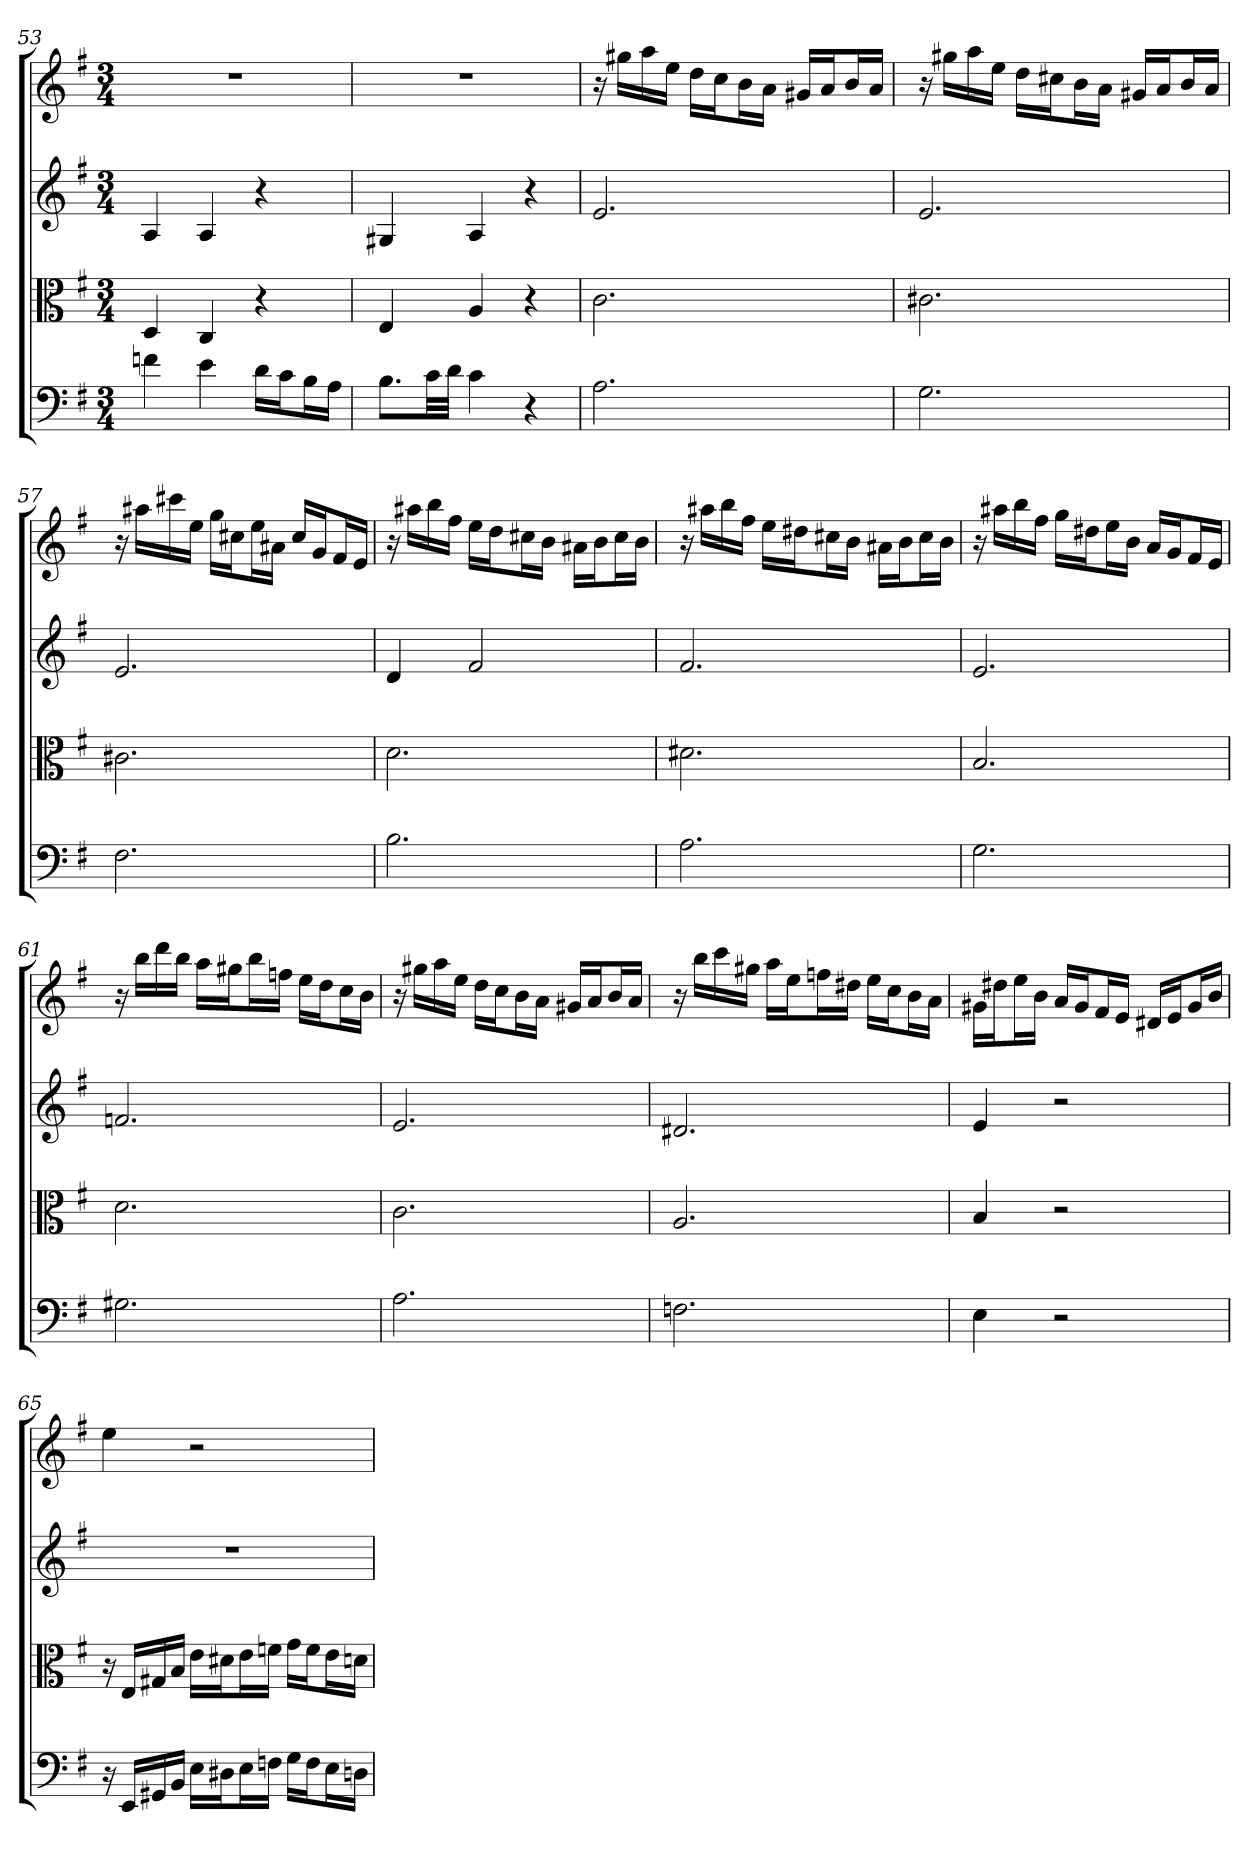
**kern	**kern	**kern	**kern
*part4	*part3	*part2	*part1
*staff4	*staff3	*staff2	*staff1
*clefF4	*clefC3	*	*
*k[f#]	*k[f#]	*k[f#]	*k[f#]
*G:	*G:	*G:	*G:
*M3/4	*M3/4	*M3/4	*M3/4
=53	=53	=53	=53
4fn	4D	4A	2.r
4e	4C	4A	.
16d\LL	4r	4r	.
16c\J	.	.	.
16B\L	.	.	.
16A\JJ	.	.	.
=54	=54	=54	=54
8.B\L	4E	4G#X	2.r
32c\LL	.	.	.
32d\JJJ	.	.	.
4c	4A	4A	.
4r	4r	4r	.
=55	=55	=55	=55
2.A	2.c	2.e	16r
.	.	.	16gg#XLL
.	.	.	16aa
.	.	.	16eeJJ
.	.	.	16ddLL
.	.	.	16ccJ
.	.	.	16bL
.	.	.	16aJJ
.	.	.	16g#XLL
.	.	.	16aJ
.	.	.	16bL
.	.	.	16aJJ
=56	=56	=56	=56
2.G	2.c#X	2.e	16r
.	.	.	16gg#XLL
.	.	.	16aa
.	.	.	16eeJJ
.	.	.	16ddLL
.	.	.	16cc#XJ
.	.	.	16bL
.	.	.	16aJJ
.	.	.	16g#XLL
.	.	.	16aJ
.	.	.	16bL
.	.	.	16aJJ
=57	=57	=57	=57
2.F#	2.c#X	2.e	16r
.	.	.	16aa#XLL
.	.	.	16ccc#X
.	.	.	16eeJJ
.	.	.	16ggLL
.	.	.	16cc#XJ
.	.	.	16eeL
.	.	.	16a#XJJ
.	.	.	16cc#LL
.	.	.	16gJ
.	.	.	16f#L
.	.	.	16eJJ
=58	=58	=58	=58
2.B	2.d	4d	16r
.	.	.	16aa#XLL
.	.	.	16bb
.	.	.	16ff#JJ
.	.	2f#	16eeLL
.	.	.	16ddJ
.	.	.	16cc#XL
.	.	.	16bJJ
.	.	.	16a#XLL
.	.	.	16bJ
.	.	.	16cc#L
.	.	.	16bJJ
=59	=59	=59	=59
2.A	2.d#X	2.f#	16r
.	.	.	16aa#XLL
.	.	.	16bb
.	.	.	16ff#JJ
.	.	.	16eeLL
.	.	.	16dd#XJ
.	.	.	16cc#XL
.	.	.	16bJJ
.	.	.	16a#XLL
.	.	.	16bJ
.	.	.	16cc#L
.	.	.	16bJJ
=60	=60	=60	=60
2.G	2.B	2.e	16r
.	.	.	16aa#XLL
.	.	.	16bb
.	.	.	16ff#JJ
.	.	.	16ggLL
.	.	.	16dd#XJ
.	.	.	16eeL
.	.	.	16bJJ
.	.	.	16aLL
.	.	.	16gJ
.	.	.	16f#L
.	.	.	16eJJ
=61	=61	=61	=61
2.G#X	2.d	2.fn	16r
.	.	.	16bbLL
.	.	.	16ddd
.	.	.	16bbJJ
.	.	.	16aaLL
.	.	.	16gg#XJ
.	.	.	16bbL
.	.	.	16ffnJJ
.	.	.	16eeLL
.	.	.	16ddJ
.	.	.	16ccL
.	.	.	16bJJ
=62	=62	=62	=62
2.A	2.c	2.e	16r
.	.	.	16gg#XLL
.	.	.	16aa
.	.	.	16eeJJ
.	.	.	16ddLL
.	.	.	16ccJ
.	.	.	16bL
.	.	.	16aJJ
.	.	.	16g#XLL
.	.	.	16aJ
.	.	.	16bL
.	.	.	16aJJ
=63	=63	=63	=63
2.Fn	2.A	2.d#X	16r
.	.	.	16bbLL
.	.	.	16ccc
.	.	.	16gg#XJJ
.	.	.	16aaLL
.	.	.	16eeJ
.	.	.	16ffnL
.	.	.	16dd#XJJ
.	.	.	16eeLL
.	.	.	16ccJ
.	.	.	16bL
.	.	.	16aJJ
=64	=64	=64	=64
4E	4B	4e	16g#XLL
.	.	.	16dd#XJ
.	.	.	16eeL
.	.	.	16bJJ
2r	2r	2r	16aLL
.	.	.	16g#J
.	.	.	16f#L
.	.	.	16eJJ
.	.	.	16d#XLL
.	.	.	16eJ
.	.	.	16g#L
.	.	.	16bJJ
=65	=65	=65	=65
16r	16r	2.r	4ee
16EE/LL	16E/LL	.	.
16GG#X/	16G#X/	.	.
16BB/JJ	16B/JJ	.	.
16E\LL	16e\LL	.	2r
16D#X\J	16d#X\J	.	.
16E\L	16e\L	.	.
16Fn\JJ	16fn\JJ	.	.
16G\LL	16g\LL	.	.
16F\J	16f\J	.	.
16E\L	16e\L	.	.
16Dn\JJ	16dn\JJ	.	.
=	=	=	=
*-	*-	*-	*-
